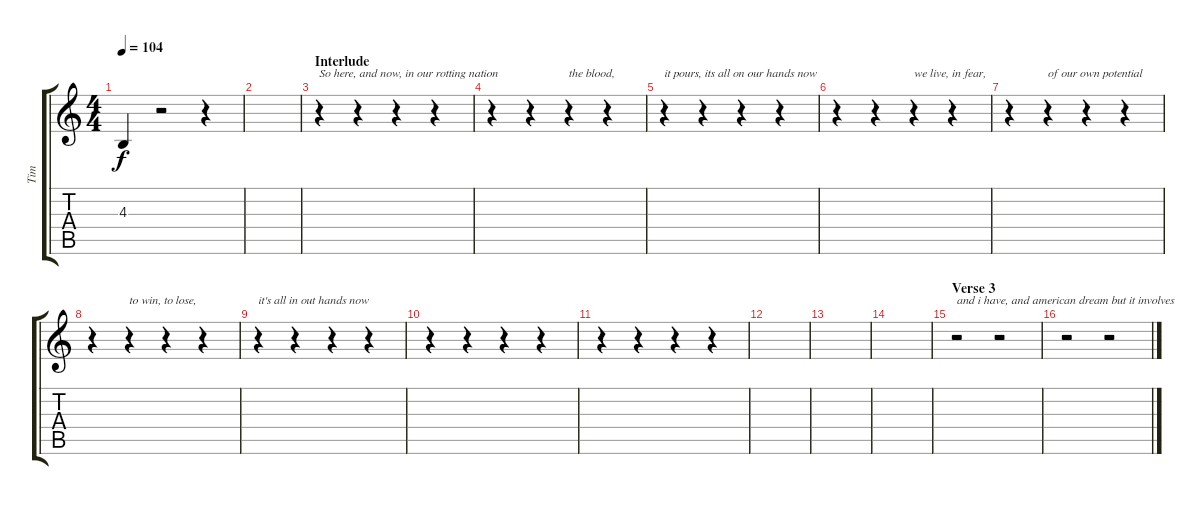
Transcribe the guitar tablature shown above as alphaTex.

\track ("Tim" "Tim") {instrument tenorsax}
\staff {score tabs}
\tuning (E4 B3 G3 D3 A2 E2) {hide}
\ts (4 4)
\tempo 104
\clef g2
\ks c
4.3.4{dy f} r.2 r.4 |
|
\section ("" "Interlude")
r.4{txt "So here, and now, in our rotting nation"} r.4 r.4 r.4 |
r.4 r.4 r.4{txt "the blood,"} r.4 |
r.4{txt "it pours, its all on our hands now"} r.4 r.4 r.4 |
r.4 r.4 r.4{txt "we live, in fear,"} r.4 |
r.4 r.4{txt "of our own potential"} r.4 r.4 |
r.4 r.4{txt "to win, to lose,"} r.4 r.4 |
r.4{txt "it's all in out hands now"} r.4 r.4 r.4 |
r.4 r.4 r.4 r.4 |
r.4 r.4 r.4 r.4 |
|
|
|
\section ("" "Verse 3")
r.2{txt "and i have, and american dream but it involves"} r.2 |
r.2 r.2
